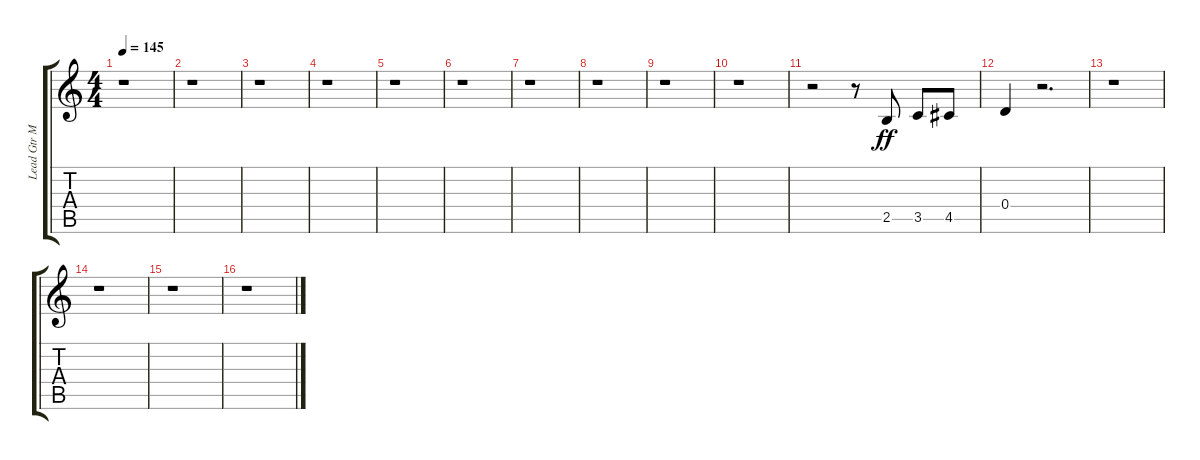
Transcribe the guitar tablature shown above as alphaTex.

\track ("Lead Gtr Muted" "Lead Gtr M") {instrument electricguitarmuted}
\staff {score tabs}
\tuning (E4 B3 G3 D3 A2 E2) {hide}
\ts (4 4)
\tempo 145
\clef g2
\ks c
r.1{dy ff} |
r.1 |
r.1 |
r.1 |
r.1 |
r.1 |
r.1 |
r.1 |
r.1 |
r.1 |
r.2 r.8 2.5.8 3.5.8 4.5.8 |
0.4.4 r.2{d} |
r.1 |
r.1 |
r.1 |
r.1
